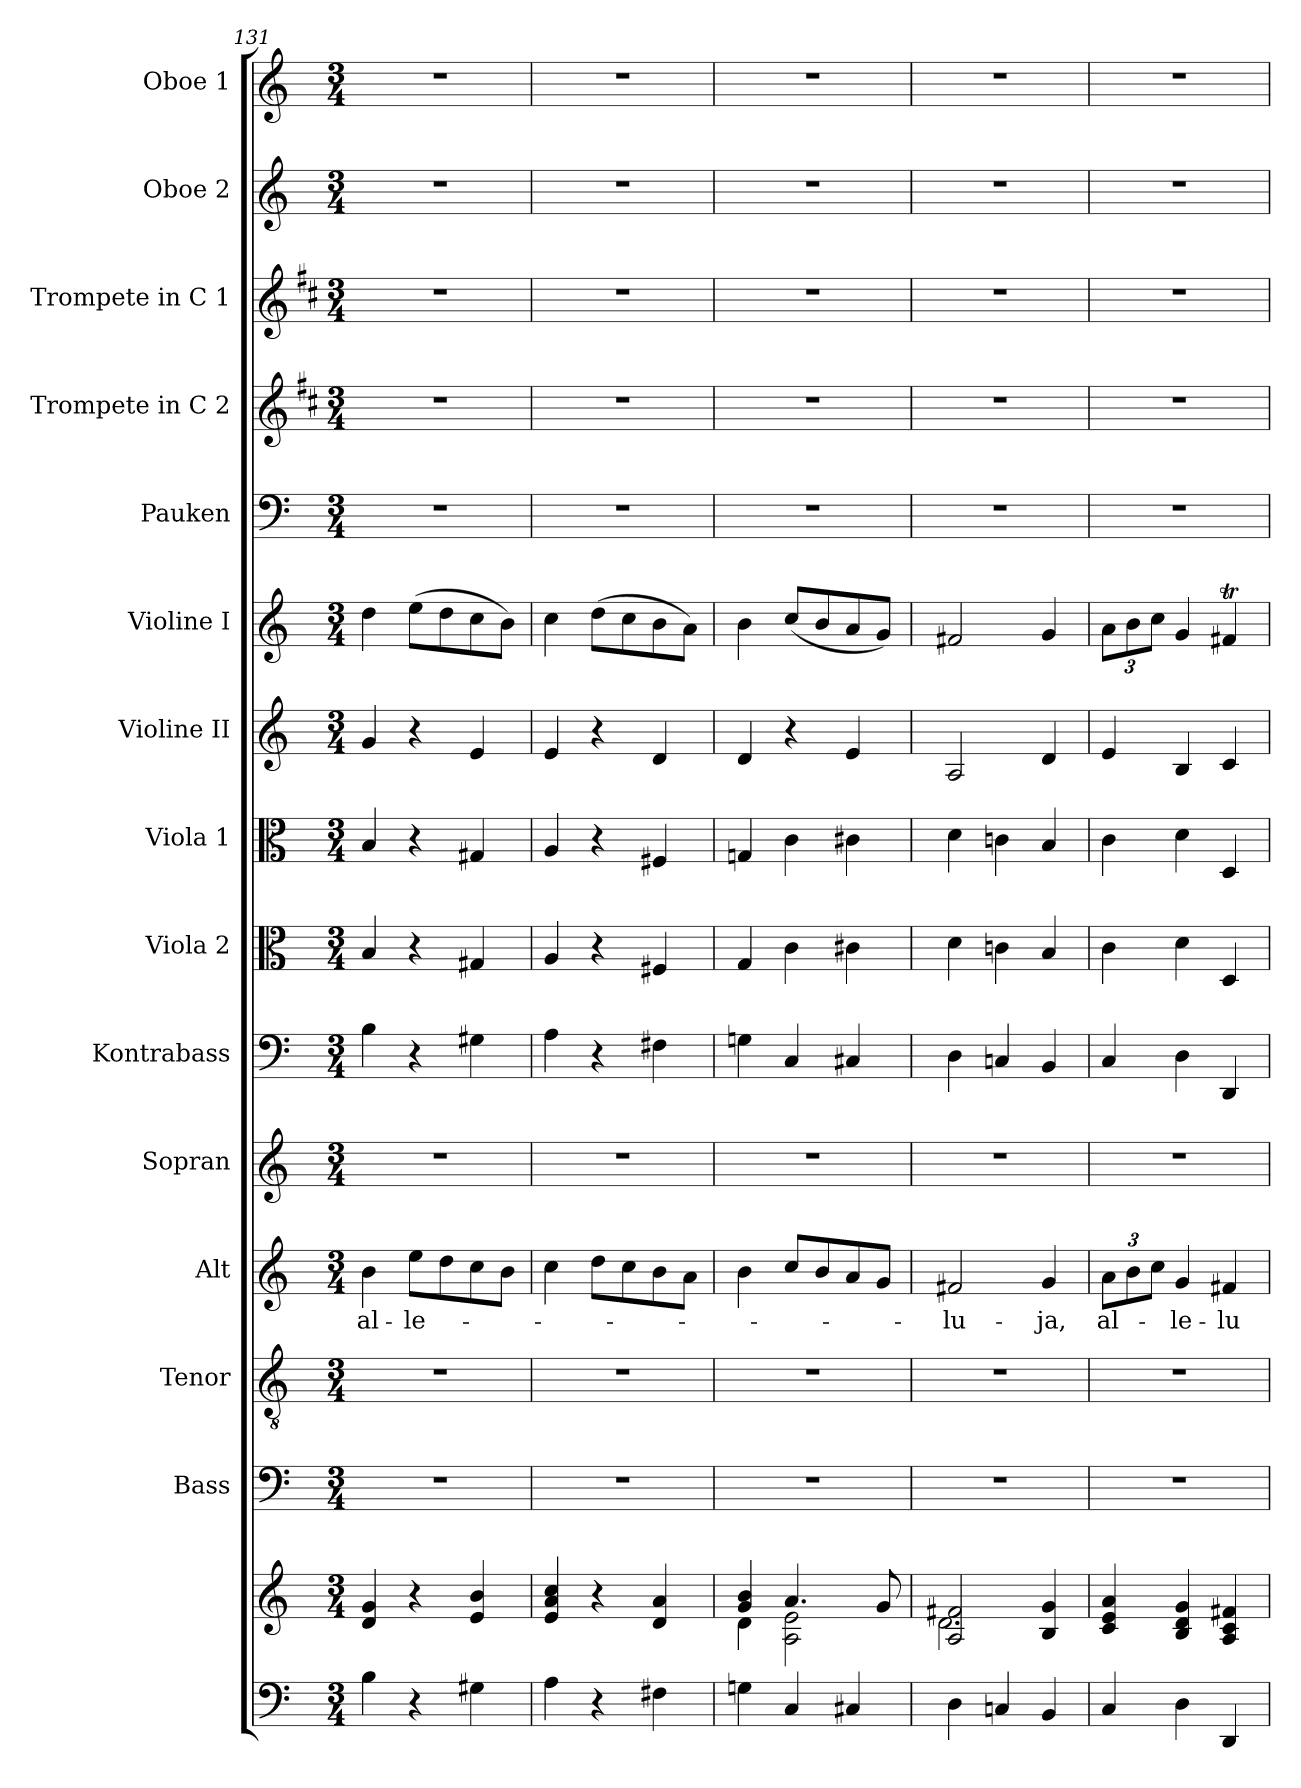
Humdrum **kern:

**kern	**kern	**kern	**kern	**kern	**text	**kern	**kern	**kern	**kern	**kern	**kern	**kern	**kern	**kern	**kern	**kern
*part15	*part15	*part14	*part13	*part12	*part12	*part11	*part10	*part9	*part8	*part7	*part6	*part5	*part4	*part3	*part2	*part1
*staff16	*staff15	*staff14	*staff13	*staff12	*staff12	*staff11	*staff10	*staff9	*staff8	*staff7	*staff6	*staff5	*staff4	*staff3	*staff2	*staff1
*	*	*I"Bass	*I"Tenor	*I"Alt	*	*I"Sopran	*I"Kontrabass	*I"Viola 2	*I"Viola 1	*I"Violine II	*I"Violine I	*I"Pauken	*I"Trompete in C 2	*I"Trompete in C 1	*I"Oboe 2	*I"Oboe 1
*	*	*I'B.	*I'T.	*I'A.	*	*I'S.	*I'Kb.	*I'Vla. 2	*I'Vla. 1	*I'Vl. II	*I'Vl. I	*I'Pauk.	*I'Trp. C 2	*I'Trp. C 1	*I'Ob. 2	*I'Ob. 1
*clefF4	*clefG2	*clefF4	*clefGv2	*clefG2	*	*clefG2	*clefF4	*clefC3	*clefC3	*clefG2	*clefG2	*clefF4	*clefG2	*clefG2	*clefG2	*clefG2
*	*	*	*	*	*	*	*ITrd7c12	*	*	*	*	*	*ITrd1c2	*ITrd1c2	*	*
*k[]	*k[]	*k[]	*k[]	*k[]	*	*k[]	*k[]	*k[]	*k[]	*k[]	*k[]	*k[]	*k[]	*k[]	*k[]	*k[]
*C:	*C:	*C:	*C:	*C:	*	*C:	*C:	*C:	*C:	*C:	*C:	*C:	*C:	*C:	*C:	*C:
*M3/4	*M3/4	*M3/4	*M3/4	*M3/4	*	*M3/4	*M3/4	*M3/4	*M3/4	*M3/4	*M3/4	*M3/4	*M3/4	*M3/4	*M3/4	*M3/4
=131	=131	=131	=131	=131	=131	=131	=131	=131	=131	=131	=131	=131	=131	=131	=131	=131
!	!	!	!	!	!LO:LY:b	!	!	!	!	!	!	!	!	!	!	!
4B\	4d/ 4g/	2.r	2.r	4b\	al-	2.r	4BB\	4B/	4B/	4g/	4dd\	2.r	2.r	2.r	2.r	2.r
!	!	!	!	!	!LO:LY:b	!	!	!	!	!	!	!	!	!	!	!
4r	4r	.	.	8ee\L	-le-	.	4r	4r	4r	4r	(>8ee\L	.	.	.	.	.
.	.	.	.	8dd\	.	.	.	.	.	.	8dd\	.	.	.	.	.
4G#X\	4e/ 4b/	.	.	8cc\	.	.	4GG#X\	4G#X/	4G#X/	4e/	8cc\	.	.	.	.	.
.	.	.	.	8b\J	.	.	.	.	.	.	8b\J)	.	.	.	.	.
!!LO:PB:g=z
=132	=132	=132	=132	=132	=132	=132	=132	=132	=132	=132	=132	=132	=132	=132	=132	=132
4A\	4e/ 4a/ 4cc/	2.r	2.r	4cc\	.	2.r	4AA\	4A/	4A/	4e/	4cc\	2.r	2.r	2.r	2.r	2.r
4r	4r	.	.	8dd\L	.	.	4r	4r	4r	4r	(>8dd\L	.	.	.	.	.
.	.	.	.	8cc\	.	.	.	.	.	.	8cc\	.	.	.	.	.
4F#X\	4d/ 4a/	.	.	8b\	.	.	4FF#X\	4F#X/	4F#X/	4d/	8b\	.	.	.	.	.
.	.	.	.	8a\J	.	.	.	.	.	.	8a\J)	.	.	.	.	.
=133	=133	=133	=133	=133	=133	=133	=133	=133	=133	=133	=133	=133	=133	=133	=133	=133
*	*^	*	*	*	*	*	*	*	*	*	*	*	*	*	*	*
4Gn\	4g/ 4b/	4d\	2.r	2.r	4b\	.	2.r	4GGn\	4G/	4Gn/	4d/	4b\	2.r	2.r	2.r	2.r	2.r
4C/	4.a/	2A\ 2e\	.	.	8cc/L	.	.	4CC/	4c\	4c\	4r	(<8cc/L	.	.	.	.	.
.	.	.	.	.	8b/	.	.	.	.	.	.	8b/	.	.	.	.	.
4C#X/	.	.	.	.	8a/	.	.	4CC#X/	4c#X\	4c#X\	4e/	8a/	.	.	.	.	.
.	8g/	.	.	.	8g/J	.	.	.	.	.	.	8g/J)	.	.	.	.	.
=134	=134	=134	=134	=134	=134	=134	=134	=134	=134	=134	=134	=134	=134	=134	=134	=134	=134
!	!	!	!	!	!	!LO:LY:b	!	!	!	!	!	!	!	!	!	!	!
4D\	2A/ 2f#X/	2.d\	2.r	2.r	2f#X/	-lu-	2.r	4DD\	4d\	4d\	2A/	2f#X/	2.r	2.r	2.r	2.r	2.r
4Cn/	.	.	.	.	.	.	.	4CCn/	4cn\	4cn\	.	.	.	.	.	.	.
!	!	!	!	!	!	!LO:LY:b	!	!	!	!	!	!	!	!	!	!	!
4BB/	4B/ 4g/	.	.	.	4g/	-ja,	.	4BBB/	4B/	4B/	4d/	4g/	.	.	.	.	.
*	*v	*v	*	*	*	*	*	*	*	*	*	*	*	*	*	*	*
=135	=135	=135	=135	=135	=135	=135	=135	=135	=135	=135	=135	=135	=135	=135	=135	=135
*	*	*	*	*Xbrackettup	*	*	*	*	*	*	*	*	*	*	*	*
!	!	!	!	!	!LO:LY:b	!	!	!	!	!	!	!	!	!	!	!
4C/	4c/ 4e/ 4a/	2.r	2.r	12a\L	al-	2.r	4CC/	4c\	4c\	4e/	12a\L	2.r	2.r	2.r	2.r	2.r
.	.	.	.	12b\	.	.	.	.	.	.	12b\	.	.	.	.	.
.	.	.	.	12cc\J	.	.	.	.	.	.	12cc\J	.	.	.	.	.
!	!	!	!	!	!LO:LY:b	!	!	!	!	!	!	!	!	!	!	!
4D\	4B/ 4d/ 4g/	.	.	4g/	-le-	.	4DD\	4d\	4d\	4B/	4g/	.	.	.	.	.
!	!	!	!	!	!LO:LY:b	!	!	!	!	!	!	!	!	!	!	!
4DD/	4A/ 4c/ 4f#X/	.	.	4f#X/	-lu-	.	4DDD/	4D/	4D/	4c/	4f#Xt/	.	.	.	.	.
=	=	=	=	=	=	=	=	=	=	=	=	=	=	=	=	=
*-	*-	*-	*-	*-	*-	*-	*-	*-	*-	*-	*-	*-	*-	*-	*-	*-
